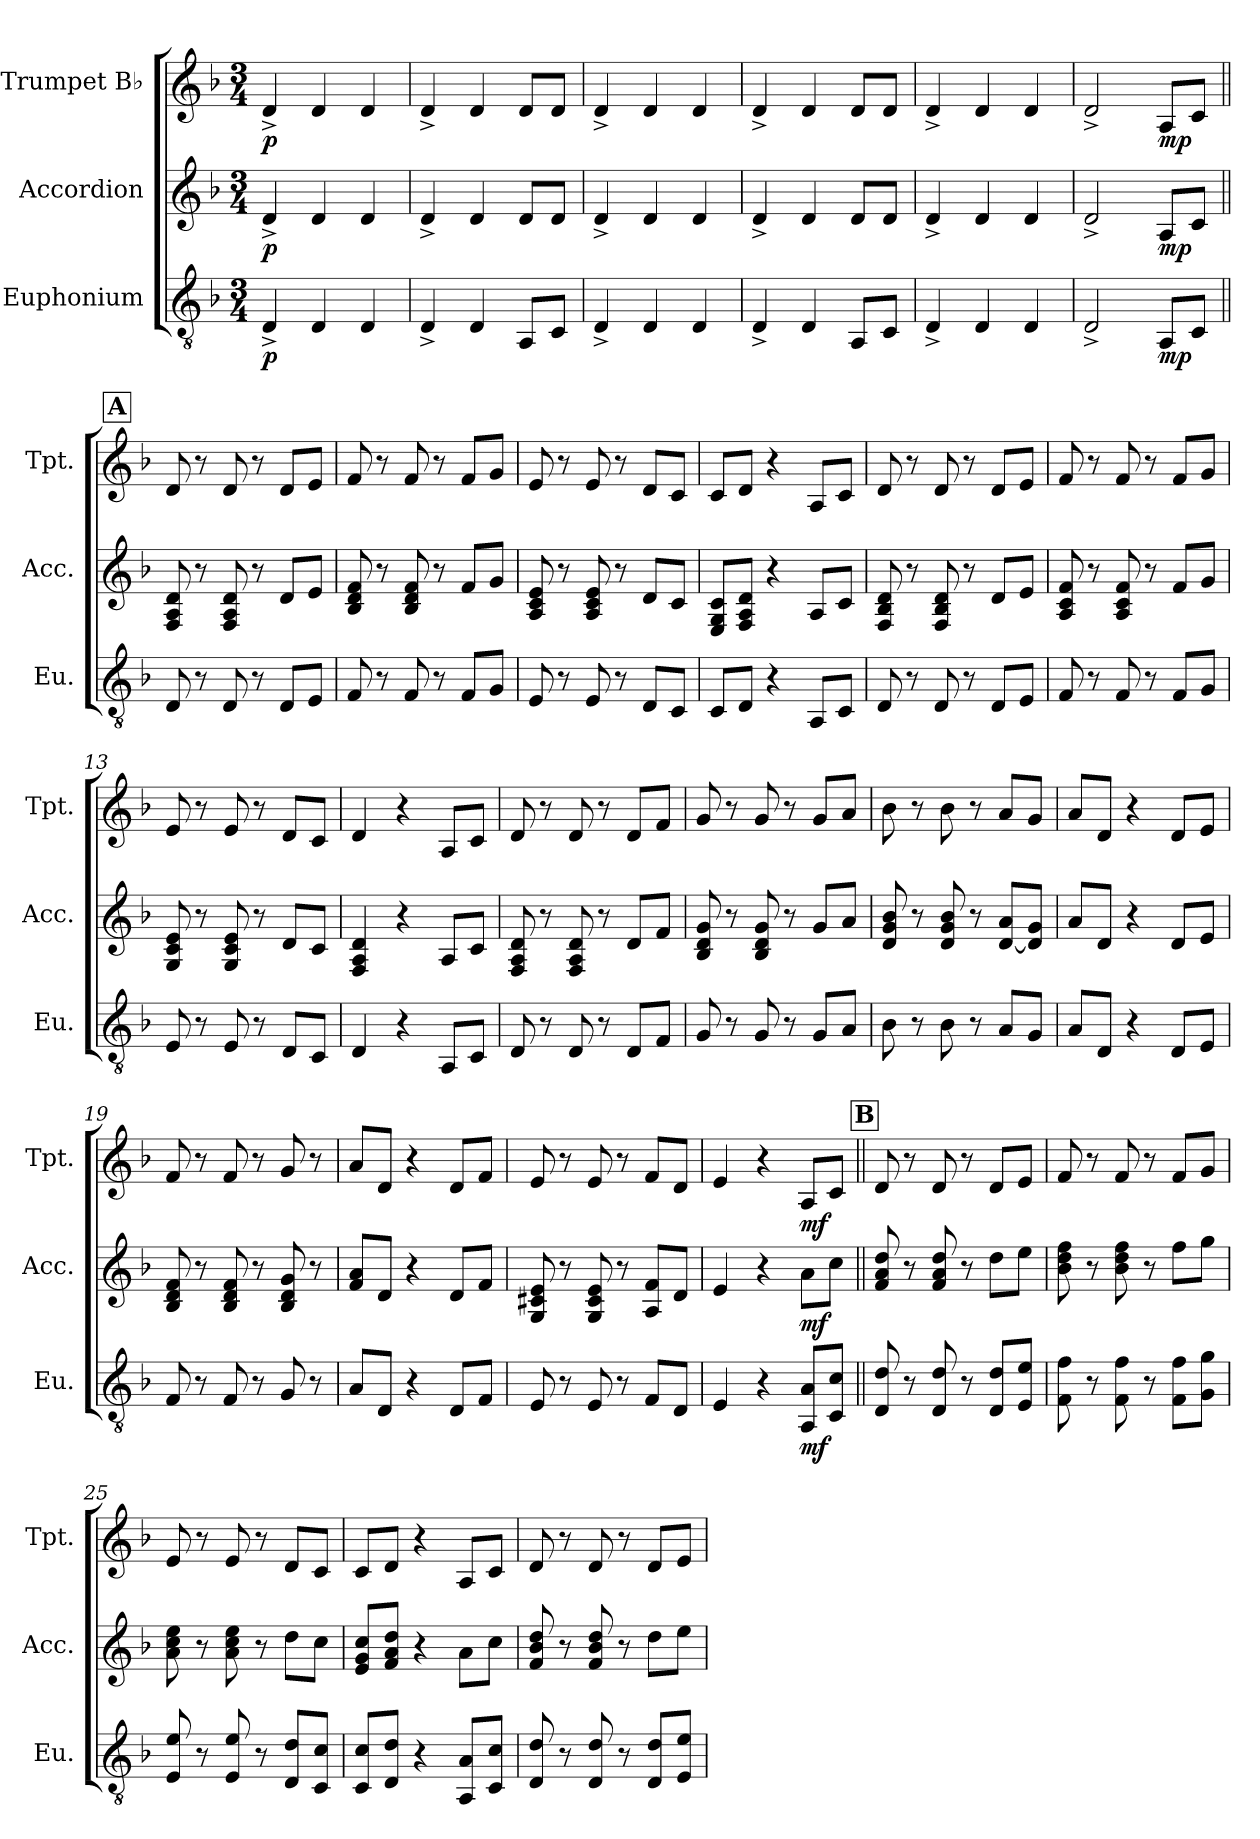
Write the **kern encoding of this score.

**kern	**dynam	**kern	**dynam	**kern	**dynam
*part3	*part3	*part2	*part2	*part1	*part1
*staff3	*staff3	*staff2	*staff2	*staff1	*staff1
*I"Euphonium	*	*I"Accordion	*	*I"Trumpet B♭	*
*I'Eu.	*	*I'Acc.	*	*I'Tpt.	*
*clefGv2	*	*clefG2	*	*clefG2	*
*ITrd1c2	*	*	*	*ITrd1c2	*
*k[b-e-a-]	*	*k[b-]	*	*k[b-e-a-]	*
*M3/4	*	*M3/4	*	*M3/4	*
*MM160	*	*MM160	*	*MM160	*
=1	=1	=1	=1	=1	=1
!	!LO:DY:b	!	!LO:DY:b	!	!LO:DY:b
4C^	p	4d^	p	4c^	p
4C	.	4d	.	4c	.
4C	.	4d	.	4c	.
=2	=2	=2	=2	=2	=2
4C^	.	4d^	.	4c^	.
4C	.	4d	.	4c	.
8GGL	.	8dL	.	8cL	.
8BB-J	.	8dJ	.	8cJ	.
=3	=3	=3	=3	=3	=3
4C^	.	4d^	.	4c^	.
4C	.	4d	.	4c	.
4C	.	4d	.	4c	.
=4	=4	=4	=4	=4	=4
4C^	.	4d^	.	4c^	.
4C	.	4d	.	4c	.
8GGL	.	8dL	.	8cL	.
8BB-J	.	8dJ	.	8cJ	.
=5	=5	=5	=5	=5	=5
4C^	.	4d^	.	4c^	.
4C	.	4d	.	4c	.
4C	.	4d	.	4c	.
=6	=6	=6	=6	=6	=6
2C^	.	2d^	.	2c^	.
!	!LO:DY:b	!	!LO:DY:b	!	!LO:DY:b
8GGL	mp	8AL	mp	8GL	mp
8BB-J	.	8cJ	.	8B-J	.
!!LO:REH:place=s1:a:B:fs=14:t=A
=7||	=7||	=7||	=7||	=7||	=7||
8C	.	8F 8A 8d	.	8c	.
8r	.	8r	.	8r	.
8C	.	8F 8A 8d	.	8c	.
8r	.	8r	.	8r	.
8CL	.	8dL	.	8cL	.
8DJ	.	8eJ	.	8dJ	.
=8	=8	=8	=8	=8	=8
8E-	.	8B- 8d 8f	.	8e-	.
8r	.	8r	.	8r	.
8E-	.	8B- 8d 8f	.	8e-	.
8r	.	8r	.	8r	.
8E-L	.	8fL	.	8e-L	.
8FJ	.	8gJ	.	8fJ	.
=9	=9	=9	=9	=9	=9
8D	.	8A 8c 8e	.	8d	.
8r	.	8r	.	8r	.
8D	.	8A 8c 8e	.	8d	.
8r	.	8r	.	8r	.
8CL	.	8dL	.	8cL	.
8BB-J	.	8cJ	.	8B-J	.
=10	=10	=10	=10	=10	=10
8BB-L	.	8E 8G 8cL	.	8B-L	.
8CJ	.	8F 8A 8dJ	.	8cJ	.
4r	.	4r	.	4r	.
8GGL	.	8AL	.	8GL	.
8BB-J	.	8cJ	.	8B-J	.
=11	=11	=11	=11	=11	=11
8C	.	8F 8B- 8d	.	8c	.
8r	.	8r	.	8r	.
8C	.	8F 8B- 8d	.	8c	.
8r	.	8r	.	8r	.
8CL	.	8dL	.	8cL	.
8DJ	.	8eJ	.	8dJ	.
=12	=12	=12	=12	=12	=12
8E-	.	8A 8c 8f	.	8e-	.
8r	.	8r	.	8r	.
8E-	.	8A 8c 8f	.	8e-	.
8r	.	8r	.	8r	.
8E-L	.	8fL	.	8e-L	.
8FJ	.	8gJ	.	8fJ	.
=13	=13	=13	=13	=13	=13
8D	.	8G 8c 8e	.	8d	.
8r	.	8r	.	8r	.
8D	.	8G 8c 8e	.	8d	.
8r	.	8r	.	8r	.
8CL	.	8dL	.	8cL	.
8BB-J	.	8cJ	.	8B-J	.
=14	=14	=14	=14	=14	=14
4C	.	4F 4A 4d	.	4c	.
4r	.	4r	.	4r	.
8GGL	.	8AL	.	8GL	.
8BB-J	.	8cJ	.	8B-J	.
=15	=15	=15	=15	=15	=15
8C	.	8F 8A 8d	.	8c	.
8r	.	8r	.	8r	.
8C	.	8F 8A 8d	.	8c	.
8r	.	8r	.	8r	.
8CL	.	8dL	.	8cL	.
8E-J	.	8fJ	.	8e-J	.
=16	=16	=16	=16	=16	=16
8F	.	8B- 8d 8g	.	8f	.
8r	.	8r	.	8r	.
8F	.	8B- 8d 8g	.	8f	.
8r	.	8r	.	8r	.
8FL	.	8gL	.	8fL	.
8GJ	.	8aJ	.	8gJ	.
=17	=17	=17	=17	=17	=17
8A-	.	8d 8g 8b-	.	8a-	.
8r	.	8r	.	8r	.
8A-	.	8d 8g 8b-	.	8a-	.
8r	.	8r	.	8r	.
8GL	.	[8d 8aL	.	8gL	.
8FJ	.	8d] 8gJ	.	8fJ	.
=18	=18	=18	=18	=18	=18
8GL	.	8aL	.	8gL	.
8CJ	.	8dJ	.	8cJ	.
4r	.	4r	.	4r	.
8CL	.	8dL	.	8cL	.
8DJ	.	8eJ	.	8dJ	.
=19	=19	=19	=19	=19	=19
8E-	.	8B- 8d 8f	.	8e-	.
8r	.	8r	.	8r	.
8E-	.	8B- 8d 8f	.	8e-	.
8r	.	8r	.	8r	.
8F	.	8B- 8d 8g	.	8f	.
8r	.	8r	.	8r	.
=20	=20	=20	=20	=20	=20
8GL	.	8f 8aL	.	8gL	.
8CJ	.	8dJ	.	8cJ	.
4r	.	4r	.	4r	.
8CL	.	8dL	.	8cL	.
8E-J	.	8fJ	.	8e-J	.
=21	=21	=21	=21	=21	=21
8D	.	8G 8c#X 8e	.	8d	.
8r	.	8r	.	8r	.
8D	.	8G 8c# 8e	.	8d	.
8r	.	8r	.	8r	.
8E-L	.	8A 8fL	.	8e-L	.
8CJ	.	8dJ	.	8cJ	.
=22	=22	=22	=22	=22	=22
4D	.	4e	.	4d	.
4r	.	4r	.	4r	.
!	!LO:DY:b	!	!LO:DY:b	!	!LO:DY:b
8GG 8GL	mf	8aL	mf	8GL	mf
8BB- 8B-J	.	8ccJ	.	8B-J	.
!!LO:REH:place=s1:a:B:fs=14:t=B
=23||	=23||	=23||	=23||	=23||	=23||
8C 8c	.	8f 8a 8dd	.	8c	.
8r	.	8r	.	8r	.
8C 8c	.	8f 8a 8dd	.	8c	.
8r	.	8r	.	8r	.
8C 8cL	.	8ddL	.	8cL	.
8D 8dJ	.	8eeJ	.	8dJ	.
=24	=24	=24	=24	=24	=24
8E- 8e-	.	8b- 8dd 8ff	.	8e-	.
8r	.	8r	.	8r	.
8E- 8e-	.	8b- 8dd 8ff	.	8e-	.
8r	.	8r	.	8r	.
8E- 8e-L	.	8ffL	.	8e-L	.
8F 8fJ	.	8ggJ	.	8fJ	.
=25	=25	=25	=25	=25	=25
8D 8d	.	8a 8cc 8ee	.	8d	.
8r	.	8r	.	8r	.
8D 8d	.	8a 8cc 8ee	.	8d	.
8r	.	8r	.	8r	.
8C 8cL	.	8ddL	.	8cL	.
8BB- 8B-J	.	8ccJ	.	8B-J	.
=26	=26	=26	=26	=26	=26
8BB- 8B-L	.	8e 8g 8ccL	.	8B-L	.
8C 8cJ	.	8f 8a 8ddJ	.	8cJ	.
4r	.	4r	.	4r	.
8GG 8GL	.	8aL	.	8GL	.
8BB- 8B-J	.	8ccJ	.	8B-J	.
=27	=27	=27	=27	=27	=27
8C 8c	.	8f 8b- 8dd	.	8c	.
8r	.	8r	.	8r	.
8C 8c	.	8f 8b- 8dd	.	8c	.
8r	.	8r	.	8r	.
8C 8cL	.	8ddL	.	8cL	.
8D 8dJ	.	8eeJ	.	8dJ	.
=	=	=	=	=	=
*-	*-	*-	*-	*-	*-
